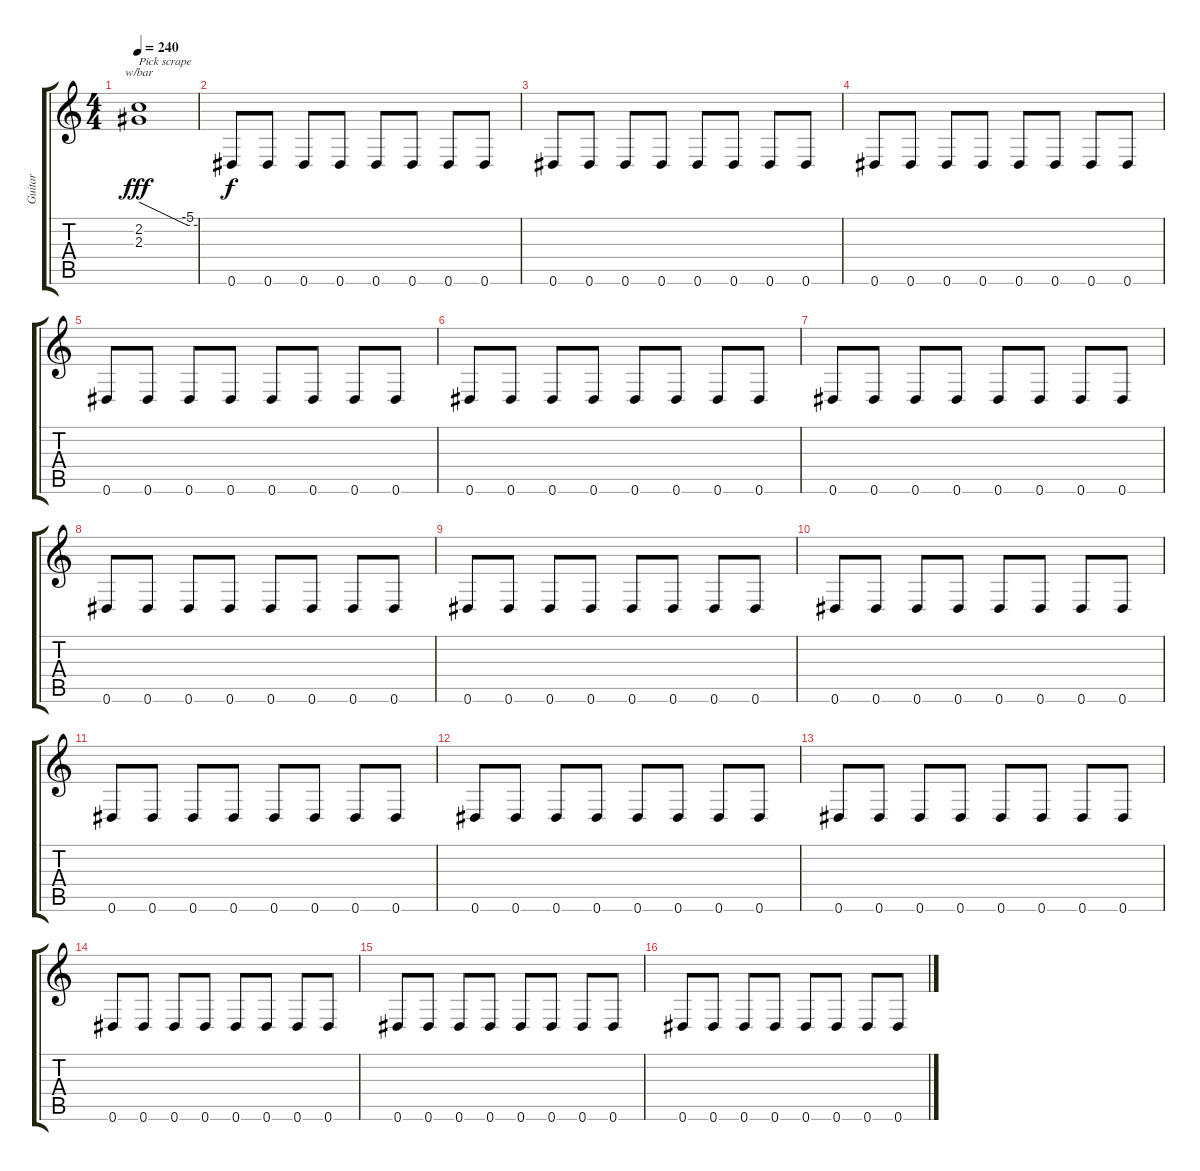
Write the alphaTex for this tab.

\track ("Guitar" "Guitar") {instrument distortionguitar}
\staff {score tabs}
\tuning (Eb4 Bb3 Gb3 Db3 Ab2 Eb2) {hide}
\ts (4 4)
\tempo 240
\clef g2
\ks c
(2.2 2.3).1{tbe (custom default 0 0 50 -20 60 -20) txt "Pick scrape" dy fff instrument electricguitarmuted} |
0.6.8{dy f instrument distortionguitar} 0.6.8 0.6.8 0.6.8 0.6.8 0.6.8 0.6.8 0.6.8 |
0.6.8 0.6.8 0.6.8 0.6.8 0.6.8 0.6.8 0.6.8 0.6.8 |
0.6.8 0.6.8 0.6.8 0.6.8 0.6.8 0.6.8 0.6.8 0.6.8 |
0.6.8 0.6.8 0.6.8 0.6.8 0.6.8 0.6.8 0.6.8 0.6.8 |
0.6.8 0.6.8 0.6.8 0.6.8 0.6.8 0.6.8 0.6.8 0.6.8 |
0.6.8 0.6.8 0.6.8 0.6.8 0.6.8 0.6.8 0.6.8 0.6.8 |
0.6.8 0.6.8 0.6.8 0.6.8 0.6.8 0.6.8 0.6.8 0.6.8 |
0.6.8 0.6.8 0.6.8 0.6.8 0.6.8 0.6.8 0.6.8 0.6.8 |
0.6.8 0.6.8 0.6.8 0.6.8 0.6.8 0.6.8 0.6.8 0.6.8 |
0.6.8 0.6.8 0.6.8 0.6.8 0.6.8 0.6.8 0.6.8 0.6.8 |
0.6.8 0.6.8 0.6.8 0.6.8 0.6.8 0.6.8 0.6.8 0.6.8 |
0.6.8 0.6.8 0.6.8 0.6.8 0.6.8 0.6.8 0.6.8 0.6.8 |
0.6.8 0.6.8 0.6.8 0.6.8 0.6.8 0.6.8 0.6.8 0.6.8 |
0.6.8 0.6.8 0.6.8 0.6.8 0.6.8 0.6.8 0.6.8 0.6.8 |
0.6.8 0.6.8 0.6.8 0.6.8 0.6.8 0.6.8 0.6.8 0.6.8
